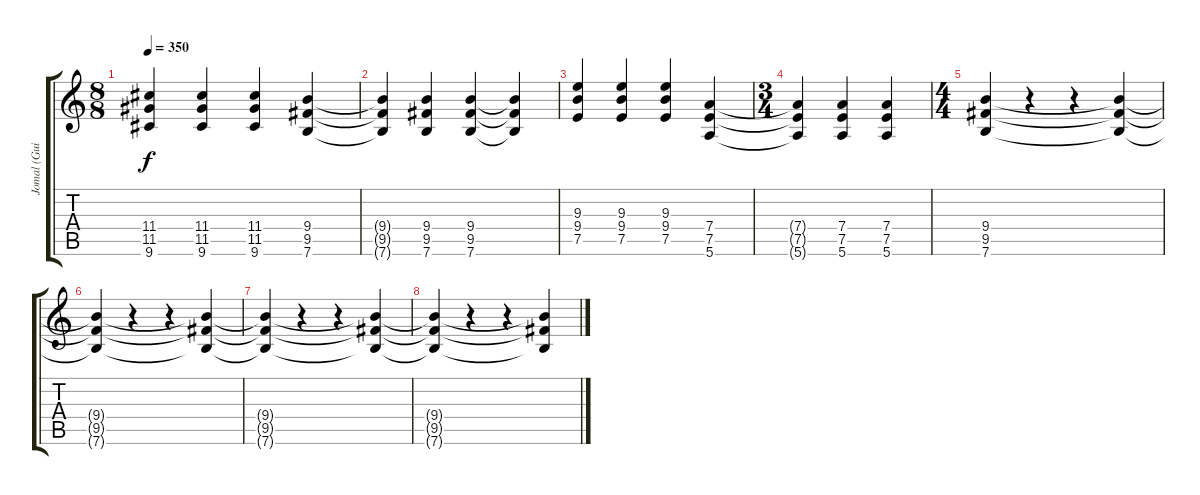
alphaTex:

\track ("Jomal (Guitar 1)" "Jomal (Gui") {solo instrument overdrivenguitar}
\staff {score tabs}
\tuning (E4 B3 G3 D3 A2 E2) {hide}
\ts (8 8)
\tempo 350
\clef g2
\ks c
(11.4{t} 11.5{t} 9.6{t}).4{dy f} (11.4 11.5 9.6).4 (11.4 11.5 9.6).4 (9.4 9.5 7.6).4 |
(9.4{t} 9.5{t} 7.6{t}).4 (9.4 9.5 7.6).4 (9.4 9.5 7.6).4 (9.4{t} 9.5{t} 7.6{t}).4 |
(9.3 9.4 7.5).4 (9.3 9.4 7.5).4 (9.3 9.4 7.5).4 (7.4 7.5 5.6).4 |
\ts (3 4)
(7.4{t} 7.5{t} 5.6{t}).4 (7.4 7.5 5.6).4 (7.4 7.5 5.6).4 |
\ts (4 4)
(9.4 9.5 7.6).4 r.4 r.4 (9.4{t} 9.5{t} 7.6{t}).4 |
(9.4{t} 9.5{t} 7.6{t}).4 r.4 r.4 (9.4{t} 9.5{t} 7.6{t}).4 |
(9.4{t} 9.5{t} 7.6{t}).4 r.4 r.4 (9.4{t} 9.5{t} 7.6{t}).4 |
(9.4{t} 9.5{t} 7.6{t}).4 r.4 r.4 (9.4{t} 9.5{t} 7.6{t}).4
